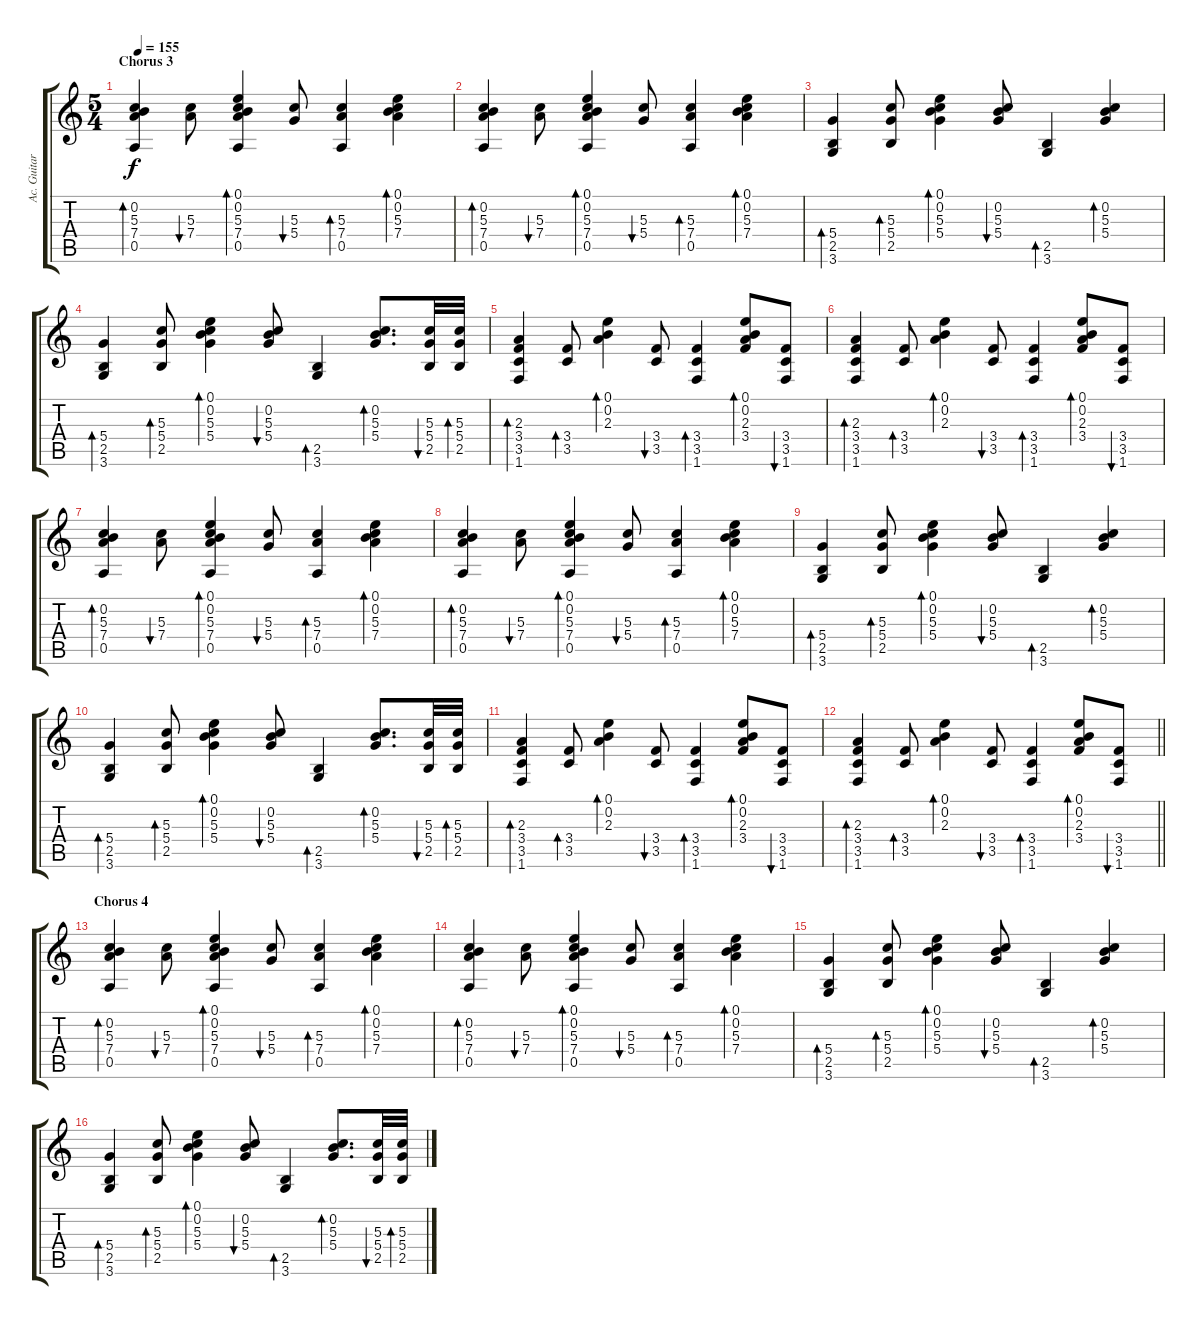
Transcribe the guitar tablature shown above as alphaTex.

\track ("Ac. Guitar" "Ac. Guitar") {instrument acousticguitarsteel}
\staff {score tabs}
\tuning (E4 B3 G3 D3 A2 E2) {hide}
\ts (5 4)
\section ("" "Chorus 3")
\tempo 155
\clef g2
\ks c
(0.2 5.3 7.4 0.5).4{bd 30 dy f} (5.3 7.4).8{bu 30} (0.1 0.2 5.3 7.4 0.5).4{bd 30} (5.3 5.4).8{bu 30} (5.3 7.4 0.5).4{bd 30} (0.1 0.2 5.3 7.4).4{bd 30} |
(0.2 5.3 7.4 0.5).4{bd 30} (5.3 7.4).8{bu 30} (0.1 0.2 5.3 7.4 0.5).4{bd 30} (5.3 5.4).8{bu 30} (5.3 7.4 0.5).4{bd 30} (0.1 0.2 5.3 7.4).4{bd 30} |
(5.4 2.5 3.6).4{bd 30} (5.3 5.4 2.5).8{bd 30} (0.1 0.2 5.3 5.4).4{bd 30} (0.2 5.3 5.4).8{bu 30} (2.5 3.6).4{bd 30} (0.2 5.3 5.4).4{bd 30} |
(5.4 2.5 3.6).4{bd 30} (5.3 5.4 2.5).8{bd 30} (0.1 0.2 5.3 5.4).4{bd 30} (0.2 5.3 5.4).8{bu 30} (2.5 3.6).4{bd 30} (0.2 5.3 5.4).8{d bd 30} (5.3 5.4 2.5).32{bu 30} (5.3 5.4 2.5).32{bd 30} |
(2.3 3.4 3.5 1.6).4{bd 30} (3.4 3.5).8{bd 30} (0.1 0.2 2.3).4{bd 30} (3.4 3.5).8{bu 30} (3.4 3.5 1.6).4{bd 30} (0.1 0.2 2.3 3.4).8{bd 30} (3.4 3.5 1.6).8{bu 30} |
(2.3 3.4 3.5 1.6).4{bd 30} (3.4 3.5).8{bd 30} (0.1 0.2 2.3).4{bd 30} (3.4 3.5).8{bu 30} (3.4 3.5 1.6).4{bd 30} (0.1 0.2 2.3 3.4).8{bd 30} (3.4 3.5 1.6).8{bu 30} |
(0.2 5.3 7.4 0.5).4{bd 30} (5.3 7.4).8{bu 30} (0.1 0.2 5.3 7.4 0.5).4{bd 30} (5.3 5.4).8{bu 30} (5.3 7.4 0.5).4{bd 30} (0.1 0.2 5.3 7.4).4{bd 30} |
(0.2 5.3 7.4 0.5).4{bd 30} (5.3 7.4).8{bu 30} (0.1 0.2 5.3 7.4 0.5).4{bd 30} (5.3 5.4).8{bu 30} (5.3 7.4 0.5).4{bd 30} (0.1 0.2 5.3 7.4).4{bd 30} |
(5.4 2.5 3.6).4{bd 30} (5.3 5.4 2.5).8{bd 30} (0.1 0.2 5.3 5.4).4{bd 30} (0.2 5.3 5.4).8{bu 30} (2.5 3.6).4{bd 30} (0.2 5.3 5.4).4{bd 30} |
(5.4 2.5 3.6).4{bd 30} (5.3 5.4 2.5).8{bd 30} (0.1 0.2 5.3 5.4).4{bd 30} (0.2 5.3 5.4).8{bu 30} (2.5 3.6).4{bd 30} (0.2 5.3 5.4).8{d bd 30} (5.3 5.4 2.5).32{bu 30} (5.3 5.4 2.5).32{bd 30} |
(2.3 3.4 3.5 1.6).4{bd 30} (3.4 3.5).8{bd 30} (0.1 0.2 2.3).4{bd 30} (3.4 3.5).8{bu 30} (3.4 3.5 1.6).4{bd 30} (0.1 0.2 2.3 3.4).8{bd 30} (3.4 3.5 1.6).8{bu 30} |
\barLineRight lightlight
(2.3 3.4 3.5 1.6).4{bd 30} (3.4 3.5).8{bd 30} (0.1 0.2 2.3).4{bd 30} (3.4 3.5).8{bu 30} (3.4 3.5 1.6).4{bd 30} (0.1 0.2 2.3 3.4).8{bd 30} (3.4 3.5 1.6).8{bu 30} |
\section ("" "Chorus 4")
(0.2 5.3 7.4 0.5).4{bd 30} (5.3 7.4).8{bu 30} (0.1 0.2 5.3 7.4 0.5).4{bd 30} (5.3 5.4).8{bu 30} (5.3 7.4 0.5).4{bd 30} (0.1 0.2 5.3 7.4).4{bd 30} |
(0.2 5.3 7.4 0.5).4{bd 30} (5.3 7.4).8{bu 30} (0.1 0.2 5.3 7.4 0.5).4{bd 30} (5.3 5.4).8{bu 30} (5.3 7.4 0.5).4{bd 30} (0.1 0.2 5.3 7.4).4{bd 30} |
(5.4 2.5 3.6).4{bd 30} (5.3 5.4 2.5).8{bd 30} (0.1 0.2 5.3 5.4).4{bd 30} (0.2 5.3 5.4).8{bu 30} (2.5 3.6).4{bd 30} (0.2 5.3 5.4).4{bd 30} |
(5.4 2.5 3.6).4{bd 30} (5.3 5.4 2.5).8{bd 30} (0.1 0.2 5.3 5.4).4{bd 30} (0.2 5.3 5.4).8{bu 30} (2.5 3.6).4{bd 30} (0.2 5.3 5.4).8{d bd 30} (5.3 5.4 2.5).32{bu 30} (5.3 5.4 2.5).32{bd 30}
